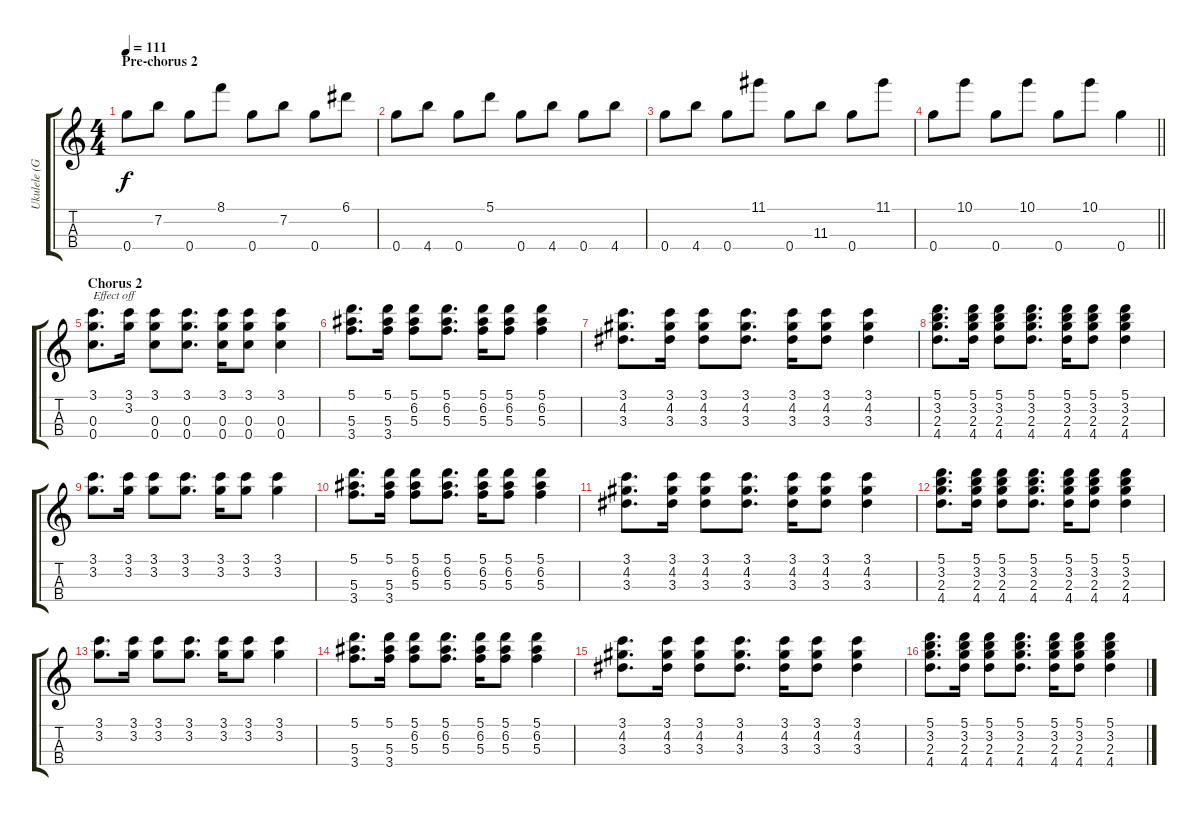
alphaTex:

\track ("Ukulele (GCEA5)" "Ukulele (G") {instrument electricguitarclean}
\staff {score tabs}
\tuning (A4 E4 C4 G4) {hide}
\ts (4 4)
\section ("" "Pre-chorus 2")
\tempo 111
\clef g2
\ks c
0.4.8{dy f} 7.2.8 0.4.8 8.1.8 0.4.8 7.2.8 0.4.8 6.1.8 |
0.4.8 4.4.8 0.4.8 5.1.8 0.4.8 4.4.8 0.4.8 4.4.8 |
0.4.8 4.4.8 0.4.8 11.1.8 0.4.8 11.3.8 0.4.8 11.1.8 |
\barLineRight lightlight
0.4.8 10.1.8 0.4.8 10.1.8 0.4.8 10.1.8 0.4.4 |
\section ("" "Chorus 2")
(3.1 0.3 0.4).8{d txt "Effect off"} (3.1 3.2).16 (3.1 0.3 0.4).8 (3.1 0.3 0.4).8{d} (3.1 0.3 0.4).16 (3.1 0.3 0.4).8 (3.1 0.3 0.4).4 |
(5.1 5.3 3.4).8{d} (5.1 5.3 3.4).16 (5.1 6.2 5.3).8 (5.1 6.2 5.3).8{d} (5.1 6.2 5.3).16 (5.1 6.2 5.3).8 (5.1 6.2 5.3).4 |
(3.1 4.2 3.3).8{d} (3.1 4.2 3.3).16 (3.1 4.2 3.3).8 (3.1 4.2 3.3).8{d} (3.1 4.2 3.3).16 (3.1 4.2 3.3).8 (3.1 4.2 3.3).4 |
(5.1 3.2 2.3 4.4).8{d} (5.1 3.2 2.3 4.4).16 (5.1 3.2 2.3 4.4).8 (5.1 3.2 2.3 4.4).8{d} (5.1 3.2 2.3 4.4).16 (5.1 3.2 2.3 4.4).8 (5.1 3.2 2.3 4.4).4 |
(3.1 3.2).8{d} (3.1 3.2).16 (3.1 3.2).8 (3.1 3.2).8{d} (3.1 3.2).16 (3.1 3.2).8 (3.1 3.2).4 |
(5.1 5.3 3.4).8{d} (5.1 5.3 3.4).16 (5.1 6.2 5.3).8 (5.1 6.2 5.3).8{d} (5.1 6.2 5.3).16 (5.1 6.2 5.3).8 (5.1 6.2 5.3).4 |
(3.1 4.2 3.3).8{d} (3.1 4.2 3.3).16 (3.1 4.2 3.3).8 (3.1 4.2 3.3).8{d} (3.1 4.2 3.3).16 (3.1 4.2 3.3).8 (3.1 4.2 3.3).4 |
(5.1 3.2 2.3 4.4).8{d} (5.1 3.2 2.3 4.4).16 (5.1 3.2 2.3 4.4).8 (5.1 3.2 2.3 4.4).8{d} (5.1 3.2 2.3 4.4).16 (5.1 3.2 2.3 4.4).8 (5.1 3.2 2.3 4.4).4 |
(3.1 3.2).8{d} (3.1 3.2).16 (3.1 3.2).8 (3.1 3.2).8{d} (3.1 3.2).16 (3.1 3.2).8 (3.1 3.2).4 |
(5.1 5.3 3.4).8{d} (5.1 5.3 3.4).16 (5.1 6.2 5.3).8 (5.1 6.2 5.3).8{d} (5.1 6.2 5.3).16 (5.1 6.2 5.3).8 (5.1 6.2 5.3).4 |
(3.1 4.2 3.3).8{d} (3.1 4.2 3.3).16 (3.1 4.2 3.3).8 (3.1 4.2 3.3).8{d} (3.1 4.2 3.3).16 (3.1 4.2 3.3).8 (3.1 4.2 3.3).4 |
(5.1 3.2 2.3 4.4).8{d} (5.1 3.2 2.3 4.4).16 (5.1 3.2 2.3 4.4).8 (5.1 3.2 2.3 4.4).8{d} (5.1 3.2 2.3 4.4).16 (5.1 3.2 2.3 4.4).8 (5.1 3.2 2.3 4.4).4
